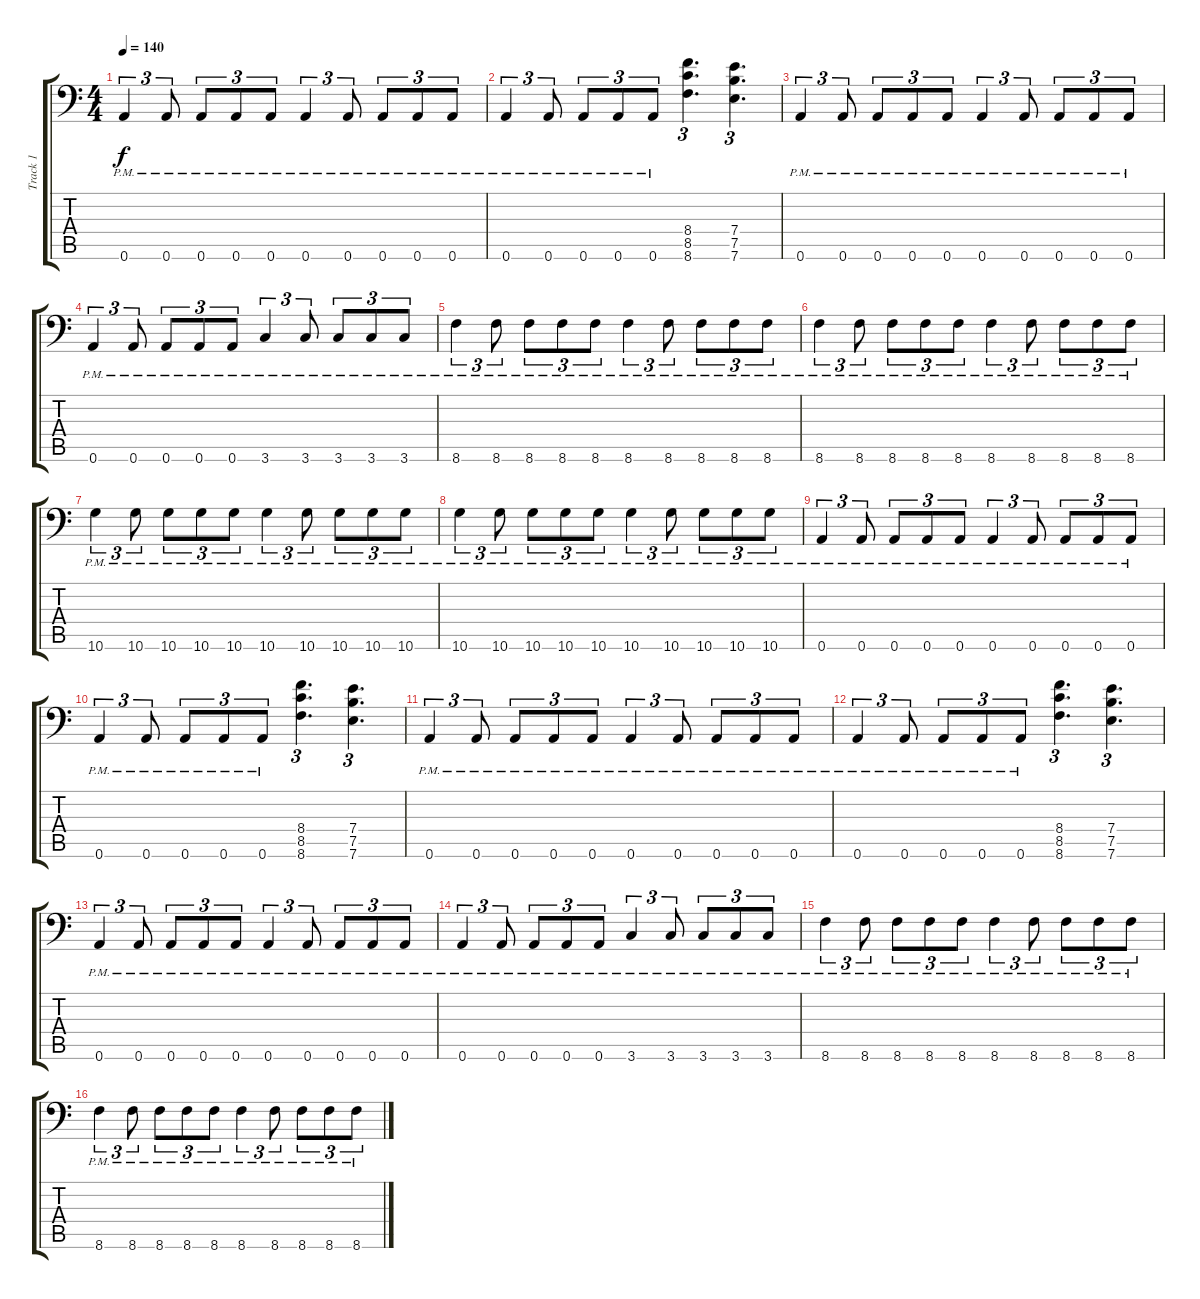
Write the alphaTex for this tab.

\track ("Track 1" "Track 1") {instrument distortionguitar}
\staff {score tabs}
\tuning (B3 Gb3 D3 A2 E2 A1) {hide}
\ts (4 4)
\tempo 140
\clef f4
\ks c
0.6{pm}.4{tu (3 2) dy f} 0.6{pm}.8{tu (3 2)} 0.6{pm}.8{tu (3 2)} 0.6{pm}.8{tu (3 2)} 0.6{pm}.8{tu (3 2)} 0.6{pm}.4{tu (3 2)} 0.6{pm}.8{tu (3 2)} 0.6{pm}.8{tu (3 2)} 0.6{pm}.8{tu (3 2)} 0.6{pm}.8{tu (3 2)} |
0.6{pm}.4{tu (3 2)} 0.6{pm}.8{tu (3 2)} 0.6{pm}.8{tu (3 2)} 0.6{pm}.8{tu (3 2)} 0.6{pm}.8{tu (3 2)} (8.4 8.5 8.6).4{d tu (3 2)} (7.4 7.5 7.6).4{d tu (3 2)} |
0.6{pm}.4{tu (3 2)} 0.6{pm}.8{tu (3 2)} 0.6{pm}.8{tu (3 2)} 0.6{pm}.8{tu (3 2)} 0.6{pm}.8{tu (3 2)} 0.6{pm}.4{tu (3 2)} 0.6{pm}.8{tu (3 2)} 0.6{pm}.8{tu (3 2)} 0.6{pm}.8{tu (3 2)} 0.6{pm}.8{tu (3 2)} |
0.6{pm}.4{tu (3 2)} 0.6{pm}.8{tu (3 2)} 0.6{pm}.8{tu (3 2)} 0.6{pm}.8{tu (3 2)} 0.6{pm}.8{tu (3 2)} 3.6{pm}.4{tu (3 2)} 3.6{pm}.8{tu (3 2)} 3.6{pm}.8{tu (3 2)} 3.6{pm}.8{tu (3 2)} 3.6{pm}.8{tu (3 2)} |
8.6{pm}.4{tu (3 2)} 8.6{pm}.8{tu (3 2)} 8.6{pm}.8{tu (3 2)} 8.6{pm}.8{tu (3 2)} 8.6{pm}.8{tu (3 2)} 8.6{pm}.4{tu (3 2)} 8.6{pm}.8{tu (3 2)} 8.6{pm}.8{tu (3 2)} 8.6{pm}.8{tu (3 2)} 8.6{pm}.8{tu (3 2)} |
8.6{pm}.4{tu (3 2)} 8.6{pm}.8{tu (3 2)} 8.6{pm}.8{tu (3 2)} 8.6{pm}.8{tu (3 2)} 8.6{pm}.8{tu (3 2)} 8.6{pm}.4{tu (3 2)} 8.6{pm}.8{tu (3 2)} 8.6{pm}.8{tu (3 2)} 8.6{pm}.8{tu (3 2)} 8.6{pm}.8{tu (3 2)} |
10.6{pm}.4{tu (3 2)} 10.6{pm}.8{tu (3 2)} 10.6{pm}.8{tu (3 2)} 10.6{pm}.8{tu (3 2)} 10.6{pm}.8{tu (3 2)} 10.6{pm}.4{tu (3 2)} 10.6{pm}.8{tu (3 2)} 10.6{pm}.8{tu (3 2)} 10.6{pm}.8{tu (3 2)} 10.6{pm}.8{tu (3 2)} |
10.6{pm}.4{tu (3 2)} 10.6{pm}.8{tu (3 2)} 10.6{pm}.8{tu (3 2)} 10.6{pm}.8{tu (3 2)} 10.6{pm}.8{tu (3 2)} 10.6{pm}.4{tu (3 2)} 10.6{pm}.8{tu (3 2)} 10.6{pm}.8{tu (3 2)} 10.6{pm}.8{tu (3 2)} 10.6{pm}.8{tu (3 2)} |
0.6{pm}.4{tu (3 2)} 0.6{pm}.8{tu (3 2)} 0.6{pm}.8{tu (3 2)} 0.6{pm}.8{tu (3 2)} 0.6{pm}.8{tu (3 2)} 0.6{pm}.4{tu (3 2)} 0.6{pm}.8{tu (3 2)} 0.6{pm}.8{tu (3 2)} 0.6{pm}.8{tu (3 2)} 0.6{pm}.8{tu (3 2)} |
0.6{pm}.4{tu (3 2)} 0.6{pm}.8{tu (3 2)} 0.6{pm}.8{tu (3 2)} 0.6{pm}.8{tu (3 2)} 0.6{pm}.8{tu (3 2)} (8.4 8.5 8.6).4{d tu (3 2)} (7.4 7.5 7.6).4{d tu (3 2)} |
0.6{pm}.4{tu (3 2)} 0.6{pm}.8{tu (3 2)} 0.6{pm}.8{tu (3 2)} 0.6{pm}.8{tu (3 2)} 0.6{pm}.8{tu (3 2)} 0.6{pm}.4{tu (3 2)} 0.6{pm}.8{tu (3 2)} 0.6{pm}.8{tu (3 2)} 0.6{pm}.8{tu (3 2)} 0.6{pm}.8{tu (3 2)} |
0.6{pm}.4{tu (3 2)} 0.6{pm}.8{tu (3 2)} 0.6{pm}.8{tu (3 2)} 0.6{pm}.8{tu (3 2)} 0.6{pm}.8{tu (3 2)} (8.4 8.5 8.6).4{d tu (3 2)} (7.4 7.5 7.6).4{d tu (3 2)} |
0.6{pm}.4{tu (3 2)} 0.6{pm}.8{tu (3 2)} 0.6{pm}.8{tu (3 2)} 0.6{pm}.8{tu (3 2)} 0.6{pm}.8{tu (3 2)} 0.6{pm}.4{tu (3 2)} 0.6{pm}.8{tu (3 2)} 0.6{pm}.8{tu (3 2)} 0.6{pm}.8{tu (3 2)} 0.6{pm}.8{tu (3 2)} |
0.6{pm}.4{tu (3 2)} 0.6{pm}.8{tu (3 2)} 0.6{pm}.8{tu (3 2)} 0.6{pm}.8{tu (3 2)} 0.6{pm}.8{tu (3 2)} 3.6{pm}.4{tu (3 2)} 3.6{pm}.8{tu (3 2)} 3.6{pm}.8{tu (3 2)} 3.6{pm}.8{tu (3 2)} 3.6{pm}.8{tu (3 2)} |
8.6{pm}.4{tu (3 2)} 8.6{pm}.8{tu (3 2)} 8.6{pm}.8{tu (3 2)} 8.6{pm}.8{tu (3 2)} 8.6{pm}.8{tu (3 2)} 8.6{pm}.4{tu (3 2)} 8.6{pm}.8{tu (3 2)} 8.6{pm}.8{tu (3 2)} 8.6{pm}.8{tu (3 2)} 8.6{pm}.8{tu (3 2)} |
8.6{pm}.4{tu (3 2)} 8.6{pm}.8{tu (3 2)} 8.6{pm}.8{tu (3 2)} 8.6{pm}.8{tu (3 2)} 8.6{pm}.8{tu (3 2)} 8.6{pm}.4{tu (3 2)} 8.6{pm}.8{tu (3 2)} 8.6{pm}.8{tu (3 2)} 8.6{pm}.8{tu (3 2)} 8.6{pm}.8{tu (3 2)}
